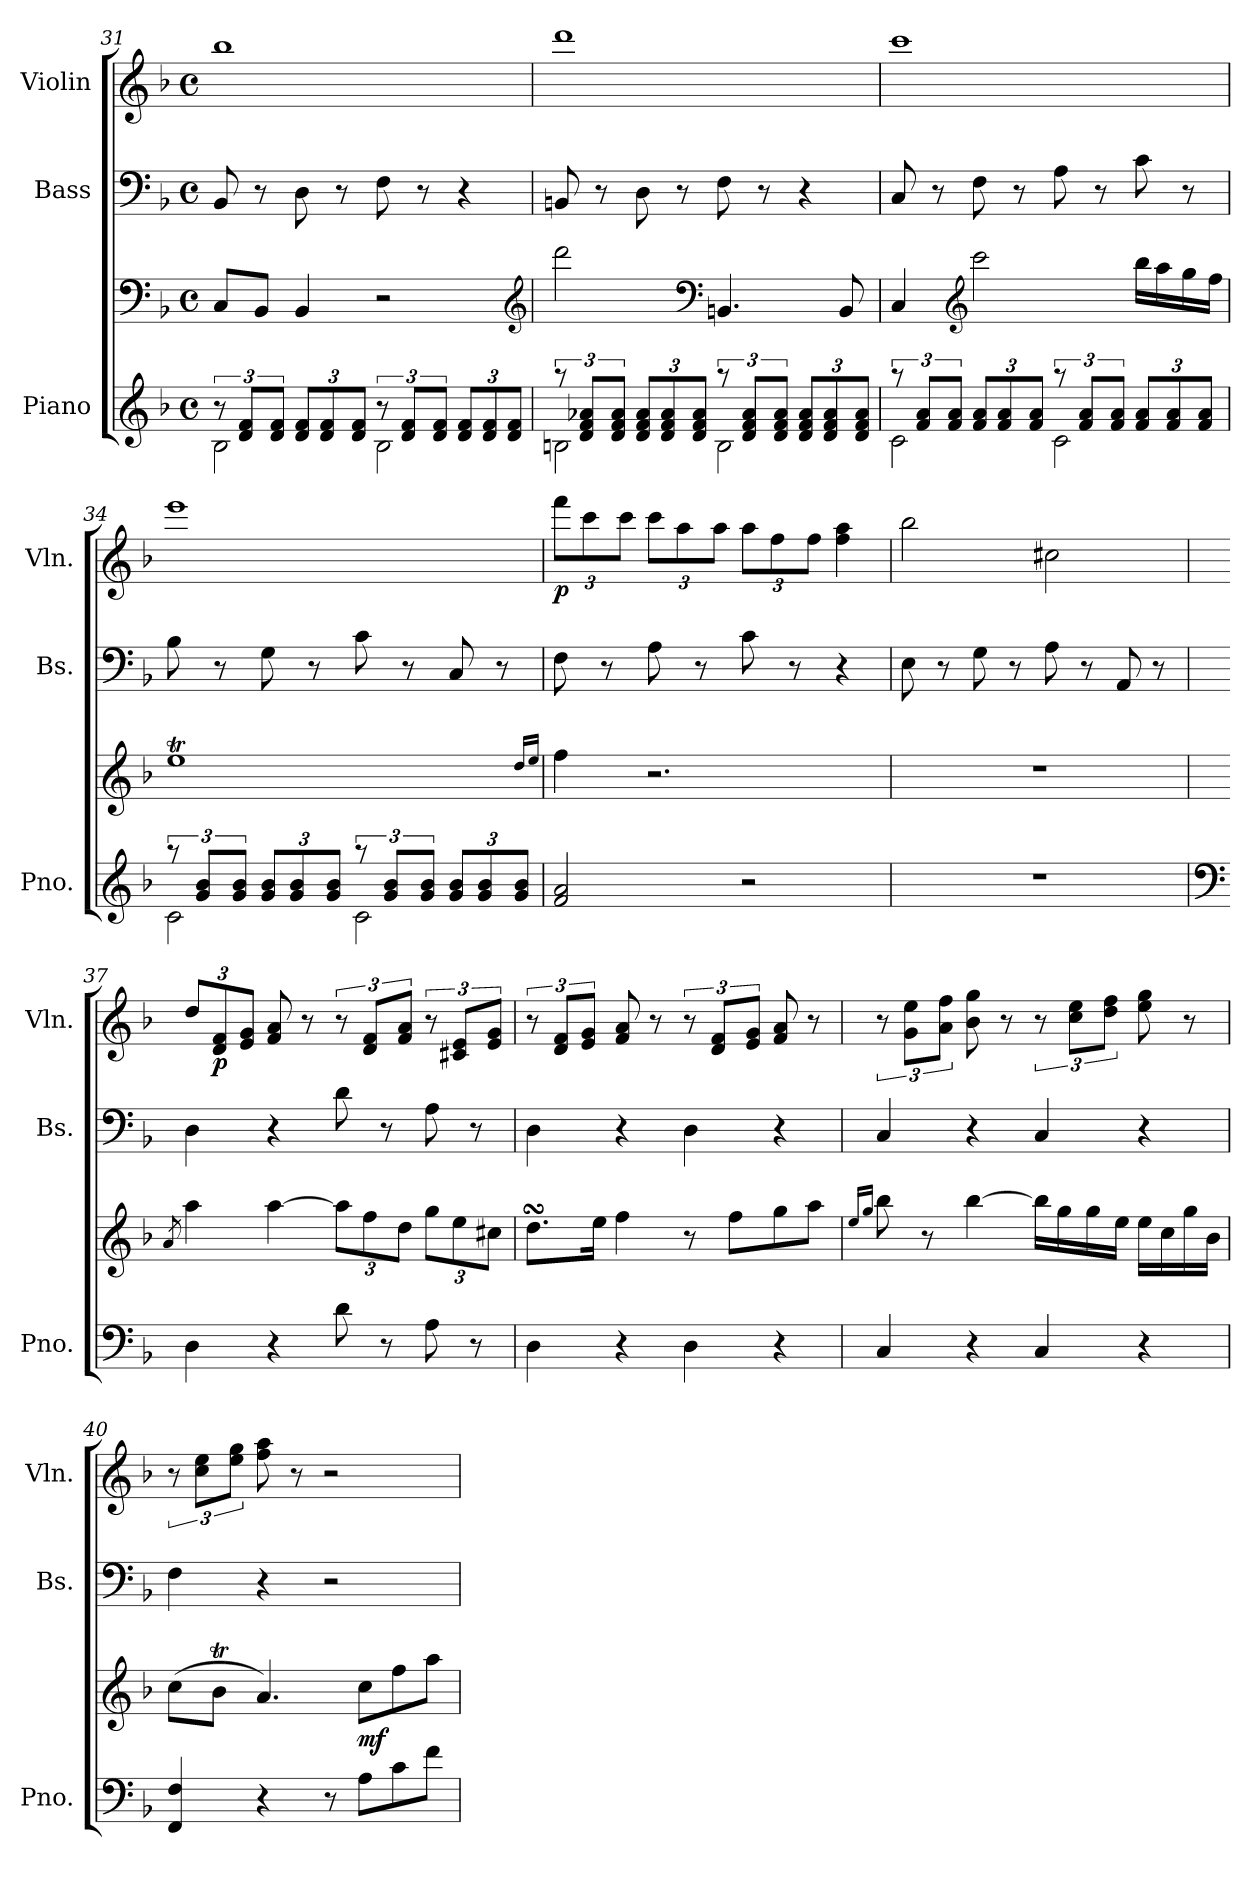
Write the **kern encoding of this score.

**kern	**kern	**dynam	**kern	**kern	**dynam
*part3	*part3	*part3	*part2	*part1	*part1
*staff4	*staff3	*staff3/4	*staff2	*staff1	*staff1
*I"Piano	*	*	*I"Bass	*I"Violin	*
*I'Pno.	*	*	*I'Bs.	*I'Vln.	*
*clefG2	*clefF4	*	*clefF4	*clefG2	*
*	*	*	*ITrd7c12	*	*
*k[b-]	*k[b-]	*	*k[b-]	*k[b-]	*
*F:	*F:	*	*F:	*F:	*
*M4/4	*M4/4	*	*M4/4	*M4/4	*
*met(c)	*met(c)	*	*met(c)	*met(c)	*
=31	=31	=31	=31	=31	=31
*^	*	*	*	*	*
12ra	2B-\	8C/L	.	8BBB-/	1bb-	.
12d/ 12f/L	.	.	.	.	.	.
.	.	8BB-/J	.	8r	.	.
12d/ 12f/J	.	.	.	.	.	.
12d/ 12f/L	.	4BB-/	.	8DD\	.	.
12d/ 12f/	.	.	.	.	.	.
.	.	.	.	8r	.	.
12d/ 12f/J	.	.	.	.	.	.
12ra	2B-\	2r	.	8FF\	.	.
12d/ 12f/L	.	.	.	.	.	.
.	.	.	.	8r	.	.
12d/ 12f/J	.	.	.	.	.	.
12d/ 12f/L	.	.	.	4r	.	.
12d/ 12f/	.	.	.	.	.	.
12d/ 12f/J	.	.	.	.	.	.
*	*	*clefG2	*	*	*	*
!!LO:LB:g=z
=32	=32	=32	=32	=32	=32	=32
12raa	2Bn\	2ddd\	.	8BBBn/	1ddd	.
12d/ 12f/ 12a-X/L	.	.	.	.	.	.
.	.	.	.	8r	.	.
12d/ 12f/ 12a-/J	.	.	.	.	.	.
12d/ 12f/ 12a-/L	.	.	.	8DD\	.	.
12d/ 12f/ 12a-/	.	.	.	.	.	.
.	.	.	.	8r	.	.
12d/ 12f/ 12a-/J	.	.	.	.	.	.
*	*	*clefF4	*	*	*	*
12raa	2B\	4.BBn/	.	8FF\	.	.
12d/ 12f/ 12a-/L	.	.	.	.	.	.
.	.	.	.	8r	.	.
12d/ 12f/ 12a-/J	.	.	.	.	.	.
12d/ 12f/ 12a-/L	.	.	.	4r	.	.
12d/ 12f/ 12a-/	.	.	.	.	.	.
.	.	8BB/	.	.	.	.
12d/ 12f/ 12a-/J	.	.	.	.	.	.
=33	=33	=33	=33	=33	=33	=33
12raa	2c\	4C/	.	8CC/	1ccc	.
12f/ 12a/L	.	.	.	.	.	.
.	.	.	.	8r	.	.
12f/ 12a/J	.	.	.	.	.	.
*	*	*clefG2	*	*	*	*
12f/ 12a/L	.	2ccc\	.	8FF\	.	.
12f/ 12a/	.	.	.	.	.	.
.	.	.	.	8r	.	.
12f/ 12a/J	.	.	.	.	.	.
12raa	2c\	.	.	8AA\	.	.
12f/ 12a/L	.	.	.	.	.	.
.	.	.	.	8r	.	.
12f/ 12a/J	.	.	.	.	.	.
12f/ 12a/L	.	16bb-\LL	.	8C\	.	.
.	.	16aa\	.	.	.	.
12f/ 12a/	.	.	.	.	.	.
.	.	16gg\	.	8r	.	.
12f/ 12a/J	.	.	.	.	.	.
.	.	16ff\JJ	.	.	.	.
=34	=34	=34	=34	=34	=34	=34
12raa	2c\	1eet	.	8BB-\	1eee	.
12g/ 12b-/L	.	.	.	.	.	.
.	.	.	.	8r	.	.
12g/ 12b-/J	.	.	.	.	.	.
12g/ 12b-/L	.	.	.	8GG\	.	.
12g/ 12b-/	.	.	.	.	.	.
.	.	.	.	8r	.	.
12g/ 12b-/J	.	.	.	.	.	.
12raa	2c\	.	.	8C\	.	.
12g/ 12b-/L	.	.	.	.	.	.
.	.	.	.	8r	.	.
12g/ 12b-/J	.	.	.	.	.	.
12g/ 12b-/L	.	.	.	8CC/	.	.
12g/ 12b-/	.	.	.	.	.	.
.	.	.	.	8r	.	.
12g/ 12b-/J	.	.	.	.	.	.
*v	*v	*	*	*	*	*
.	16qdd/LL	.	.	.	.
.	16qee/JJ	.	.	.	.
=35	=35	=35	=35	=35	=35
!	!	!	!	!	!LO:DY:b
2f/ 2a/	4ff\	.	8FF\	12fff\L	p
.	.	.	.	12ccc\	.
.	.	.	8r	.	.
.	.	.	.	12ccc\J	.
.	2.r	.	8AA\	12ccc\L	.
.	.	.	.	12aa\	.
.	.	.	8r	.	.
.	.	.	.	12aa\J	.
2r	.	.	8C\	12aa\L	.
.	.	.	.	12ff\	.
.	.	.	8r	.	.
.	.	.	.	12ff\J	.
.	.	.	4r	4ff\ 4aa\	.
=36	=36	=36	=36	=36	=36
1r	1r	.	8EE\	2bb-\	.
.	.	.	8r	.	.
.	.	.	8GG\	.	.
.	.	.	8r	.	.
.	.	.	8AA\	2cc#X\	.
.	.	.	8r	.	.
.	.	.	8AAA/	.	.
.	.	.	8r	.	.
!!LO:PB:g=z
=37	=37	=37	=37	=37	=37
*clefF4	*	*	*	*	*
.	8qa/	.	.	.	.
4D\	4aa\	.	4DD\	12dd/L	.
!	!	!	!	!	!LO:DY:b
.	.	.	.	12d/ 12f/	p
.	.	.	.	12e/ 12g/J	.
4r	[4aa\	.	4r	8f/ 8a/	.
.	.	.	.	8r	.
8d\	12aa\L]	.	8D\	12r	.
.	12ff\	.	.	12d/ 12f/L	.
8r	.	.	8r	.	.
.	12dd\J	.	.	12f/ 12a/J	.
8A\	12gg\L	.	8AA\	12r	.
.	12ee\	.	.	12c#X/ 12e/L	.
8r	.	.	8r	.	.
.	12cc#X\J	.	.	12e/ 12g/J	.
=38	=38	=38	=38	=38	=38
4D\	8.ddsSSS\L	.	4DD\	12r	.
.	.	.	.	12d/ 12f/L	.
.	.	.	.	12e/ 12g/J	.
.	16ee\Jk	.	.	.	.
4r	4ff\	.	4r	8f/ 8a/	.
.	.	.	.	8r	.
4D\	8r	.	4DD\	12r	.
.	.	.	.	12d/ 12f/L	.
.	8ff\L	.	.	.	.
.	.	.	.	12e/ 12g/J	.
4r	8gg\	.	4r	8f/ 8a/	.
.	8aa\J	.	.	8r	.
=39	=39	=39	=39	=39	=39
.	16qee/LL	.	.	.	.
.	16qgg/JJ	.	.	.	.
4C/	8bb-\	.	4CC/	12r	.
.	.	.	.	12g\ 12ee\L	.
.	8r	.	.	.	.
.	.	.	.	12a\ 12ff\J	.
4r	[4bb-\	.	4r	8b-\ 8gg\	.
.	.	.	.	8r	.
4C/	16bb-\LL]	.	4CC/	12r	.
.	16gg\	.	.	.	.
.	.	.	.	12cc\ 12ee\L	.
.	16gg\	.	.	.	.
.	.	.	.	12dd\ 12ff\J	.
.	16ee\JJ	.	.	.	.
4r	16ee\LL	.	4r	8ee\ 8gg\	.
.	16cc\	.	.	.	.
.	16gg\	.	.	8r	.
.	16b-\JJ	.	.	.	.
=40	=40	=40	=40	=40	=40
4FF/ 4F/	(>8cc\L	.	4FF\	12r	.
.	.	.	.	12cc\ 12ee\L	.
.	8b-T\J	.	.	.	.
.	.	.	.	12ee\ 12gg\J	.
4r	4.a/)	.	4r	8ff\ 8aa\	.
.	.	.	.	8r	.
8r	.	.	2r	2r	.
!	!	!LO:DY:b	!	!	!
8A\L	8cc\L	mf	.	.	.
8c\	8ff\	.	.	.	.
8f\J	8aa\J	.	.	.	.
=	=	=	=	=	=
*-	*-	*-	*-	*-	*-
